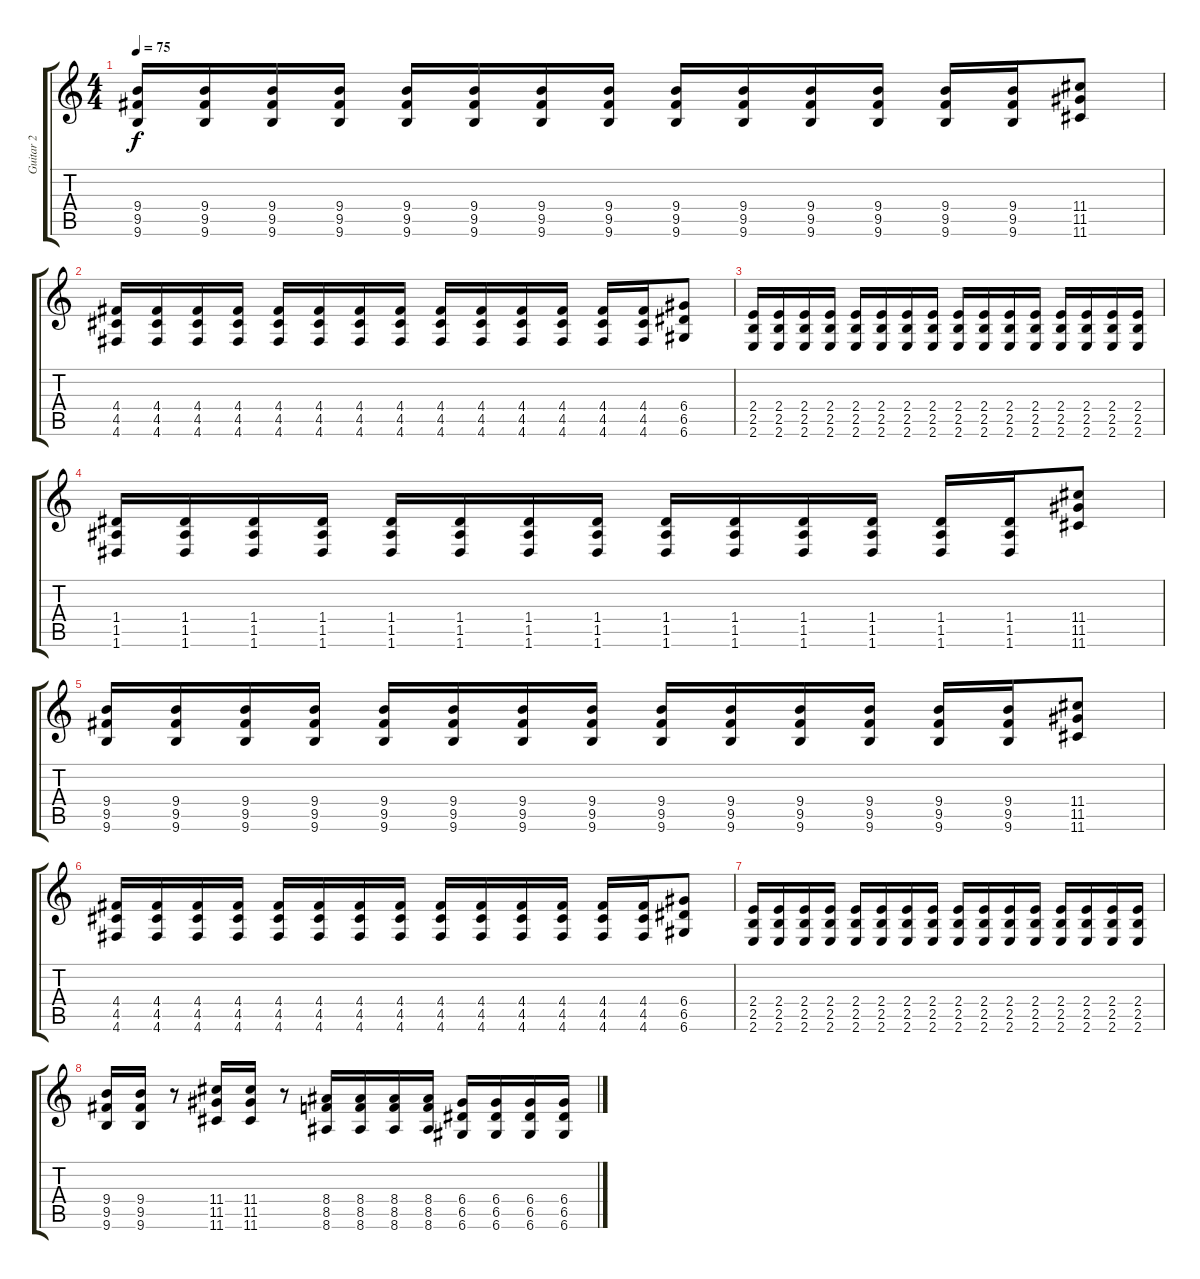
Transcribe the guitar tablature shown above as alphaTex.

\track ("Guitar 2" "Guitar 2") {instrument distortionguitar}
\staff {score tabs}
\tuning (E4 B3 G3 D3 A2 D2) {hide}
\ts (4 4)
\tempo 75
\clef g2
\ks c
(9.4 9.5 9.6).16{dy f} (9.4 9.5 9.6).16 (9.4 9.5 9.6).16 (9.4 9.5 9.6).16 (9.4 9.5 9.6).16 (9.4 9.5 9.6).16 (9.4 9.5 9.6).16 (9.4 9.5 9.6).16 (9.4 9.5 9.6).16 (9.4 9.5 9.6).16 (9.4 9.5 9.6).16 (9.4 9.5 9.6).16 (9.4 9.5 9.6).16 (9.4 9.5 9.6).16 (11.4 11.5 11.6).8 |
(4.4 4.5 4.6).16 (4.4 4.5 4.6).16 (4.4 4.5 4.6).16 (4.4 4.5 4.6).16 (4.4 4.5 4.6).16 (4.4 4.5 4.6).16 (4.4 4.5 4.6).16 (4.4 4.5 4.6).16 (4.4 4.5 4.6).16 (4.4 4.5 4.6).16 (4.4 4.5 4.6).16 (4.4 4.5 4.6).16 (4.4 4.5 4.6).16 (4.4 4.5 4.6).16 (6.4 6.5 6.6).8 |
(2.4 2.5 2.6).16 (2.4 2.5 2.6).16 (2.4 2.5 2.6).16 (2.4 2.5 2.6).16 (2.4 2.5 2.6).16 (2.4 2.5 2.6).16 (2.4 2.5 2.6).16 (2.4 2.5 2.6).16 (2.4 2.5 2.6).16 (2.4 2.5 2.6).16 (2.4 2.5 2.6).16 (2.4 2.5 2.6).16 (2.4 2.5 2.6).16 (2.4 2.5 2.6).16 (2.4 2.5 2.6).16 (2.4 2.5 2.6).16 |
(1.4 1.5 1.6).16 (1.4 1.5 1.6).16 (1.4 1.5 1.6).16 (1.4 1.5 1.6).16 (1.4 1.5 1.6).16 (1.4 1.5 1.6).16 (1.4 1.5 1.6).16 (1.4 1.5 1.6).16 (1.4 1.5 1.6).16 (1.4 1.5 1.6).16 (1.4 1.5 1.6).16 (1.4 1.5 1.6).16 (1.4 1.5 1.6).16 (1.4 1.5 1.6).16 (11.4 11.5 11.6).8 |
(9.4 9.5 9.6).16 (9.4 9.5 9.6).16 (9.4 9.5 9.6).16 (9.4 9.5 9.6).16 (9.4 9.5 9.6).16 (9.4 9.5 9.6).16 (9.4 9.5 9.6).16 (9.4 9.5 9.6).16 (9.4 9.5 9.6).16 (9.4 9.5 9.6).16 (9.4 9.5 9.6).16 (9.4 9.5 9.6).16 (9.4 9.5 9.6).16 (9.4 9.5 9.6).16 (11.4 11.5 11.6).8 |
(4.4 4.5 4.6).16 (4.4 4.5 4.6).16 (4.4 4.5 4.6).16 (4.4 4.5 4.6).16 (4.4 4.5 4.6).16 (4.4 4.5 4.6).16 (4.4 4.5 4.6).16 (4.4 4.5 4.6).16 (4.4 4.5 4.6).16 (4.4 4.5 4.6).16 (4.4 4.5 4.6).16 (4.4 4.5 4.6).16 (4.4 4.5 4.6).16 (4.4 4.5 4.6).16 (6.4 6.5 6.6).8 |
(2.4 2.5 2.6).16 (2.4 2.5 2.6).16 (2.4 2.5 2.6).16 (2.4 2.5 2.6).16 (2.4 2.5 2.6).16 (2.4 2.5 2.6).16 (2.4 2.5 2.6).16 (2.4 2.5 2.6).16 (2.4 2.5 2.6).16 (2.4 2.5 2.6).16 (2.4 2.5 2.6).16 (2.4 2.5 2.6).16 (2.4 2.5 2.6).16 (2.4 2.5 2.6).16 (2.4 2.5 2.6).16 (2.4 2.5 2.6).16 |
(9.4 9.5 9.6).16 (9.4 9.5 9.6).16 r.8 (11.4 11.5 11.6).16 (11.4 11.5 11.6).16 r.8 (8.4 8.5 8.6).16 (8.4 8.5 8.6).16 (8.4 8.5 8.6).16 (8.4 8.5 8.6).16 (6.4 6.5 6.6).16 (6.4 6.5 6.6).16 (6.4 6.5 6.6).16 (6.4 6.5 6.6).16
